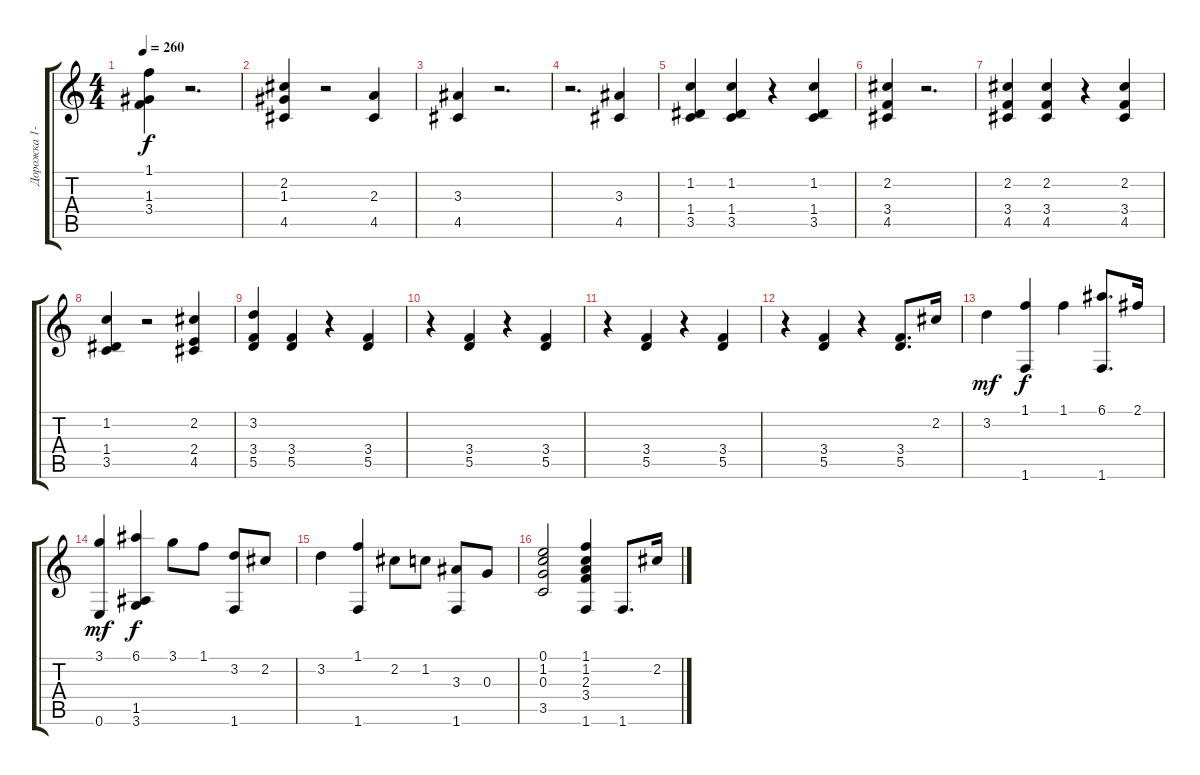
\track ("Дорожка 1-2" "Дорожка 1-") {instrument acousticguitarsteel}
\staff {score tabs}
\tuning (E4 B3 G3 D3 A2 E2) {hide}
\ts (4 4)
\tempo 260
\clef g2
\ks c
(1.1 1.3 3.4).4{dy f} r.2{d} |
(2.2 1.3 4.5).4 r.2 (2.3 4.5).4 |
(3.3 4.5).4 r.2{d} |
r.2{d} (3.3 4.5).4 |
(1.2 1.4 3.5).4 (1.2 1.4 3.5).4 r.4 (1.2 1.4 3.5).4 |
(2.2 3.4 4.5).4 r.2{d} |
(2.2 3.4 4.5).4 (2.2 3.4 4.5).4 r.4 (2.2 3.4 4.5).4 |
(1.2 1.4 3.5).4 r.2 (2.2 2.4 4.5).4 |
(3.2 3.4 5.5).4 (3.4 5.5).4 r.4 (3.4 5.5).4 |
r.4 (3.4 5.5).4 r.4 (3.4 5.5).4 |
r.4 (3.4 5.5).4 r.4 (3.4 5.5).4 |
r.4 (3.4 5.5).4 r.4 (3.4 5.5).8{d} 2.2.16 |
3.2.4{dy mf} (1.1 1.6).4{dy f} 1.1.4 (6.1 1.6).8{d} 2.1.16 |
(3.1 0.6).4{dy mf} (6.1 1.5 3.6).4{dy f} 3.1.8 1.1.8 (3.2 1.6).8 2.2.8 |
3.2.4 (1.1 1.6).4 2.2.8 1.2.8 (3.3 1.6).8 0.3.8 |
(0.1 1.2 0.3 3.5).2 (1.1 1.2 2.3 3.4 1.6).4 1.6.8{d} 2.2.16
